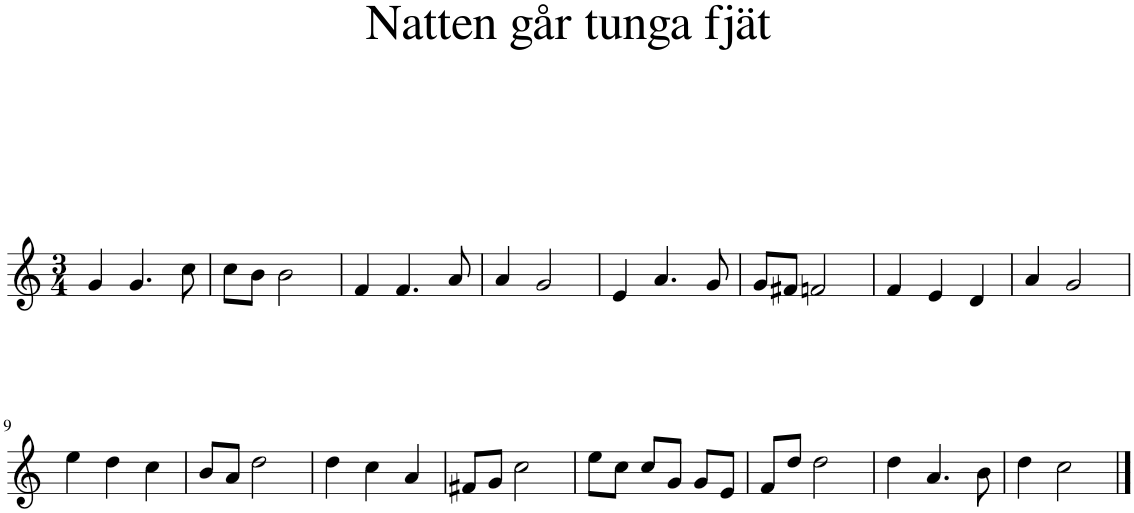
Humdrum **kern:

**kern
*part1
*staff1
*I"Piano
*I'Pno.
*clefG2
*k[]
*M3/4
=1
4g/
4.g/
8cc\
=2
8cc\L
8b\J
2b\
=3
4f/
4.f/
8a/
=4
4a/
2g/
=5
4e/
4.a/
8g/
=6
8g/L
8f#X/J
2fn/
=7
4f/
4e/
4d/
=8
4a/
2g/
!!LO:LB:g=z
=9
4ee\
4dd\
4cc\
=10
8b/L
8a/J
2dd\
=11
4dd\
4cc\
4a/
=12
8f#X/L
8g/J
2cc\
=13
8ee\L
8cc\J
8cc/L
8g/J
8g/L
8e/J
=14
8f/L
8dd/J
2dd\
=15
4dd\
4.a/
8b\
=16
4dd\
2cc\
==
*-
